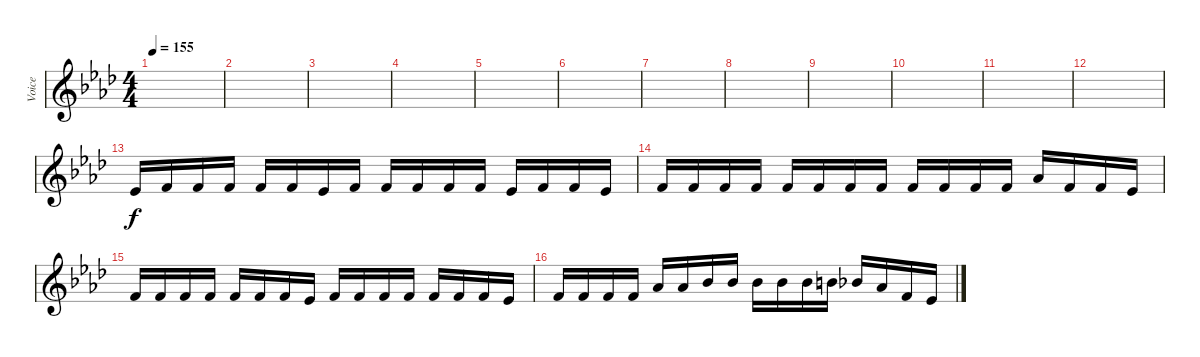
\track ("Voice" "Voice") {instrument drawbarorgan}
\staff {score}
\tuning (E4 B3 G3 D3 A2 E2 B1) {hide}
\ts (4 4)
\tempo 155
\clef g2
\ks ab
|
|
|
|
|
|
|
|
|
|
|
|
4.2.16 1.1.16 1.1.16 1.1.16 1.1.16 1.1.16 4.2.16 1.1.16 1.1.16 1.1.16 1.1.16 1.1.16 4.2.16 1.1.16 1.1.16 4.2.16 |
1.1.16 1.1.16 1.1.16 1.1.16 1.1.16 1.1.16 1.1.16 1.1.16 1.1.16 1.1.16 1.1.16 1.1.16 4.1.16 1.1.16 1.1.16 4.2.16 |
1.1.16 1.1.16 1.1.16 1.1.16 1.1.16 1.1.16 1.1.16 4.2.16 1.1.16 1.1.16 1.1.16 1.1.16 1.1.16 1.1.16 1.1.16 4.2.16 |
1.1.16 1.1.16 1.1.16 1.1.16 4.1.16 4.1.16 6.1.16 6.1.16 6.1.16 6.1.16 6.1.16 7.1.16 6.1.16 4.1.16 1.1.16 4.2.16
